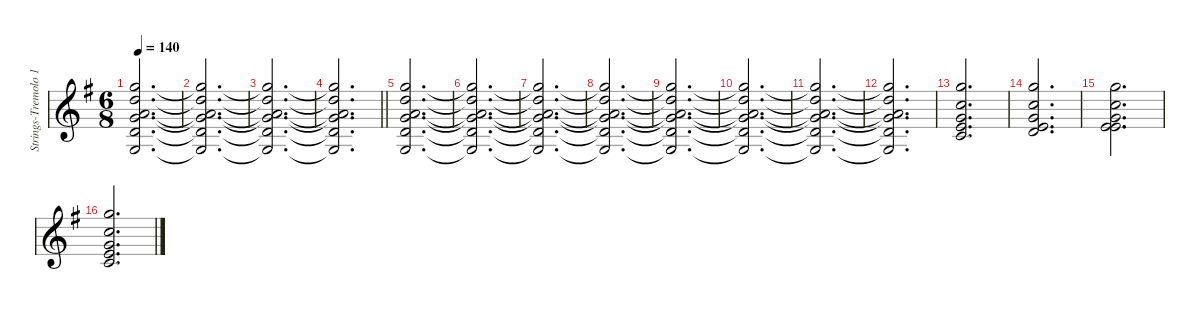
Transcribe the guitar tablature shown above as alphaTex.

\defaultSystemsLayout 8
\hideDynamics
\bracketExtendMode groupsimilarinstruments
\firstSystemTrackNameMode fullname
\otherSystemsTrackNameOrientation horizontal
\track ("Strings-Tremolo 1" "vln.") {defaultSystemsLayout 16 instrument tremolostrings}
\staff {score}
\tuning (E4 B3 G3 D3 A2 E2)
\ts (6 8)
\tempo 140
\clef g2
\ks g
(15.1{t acc forcenatural} 15.2{t acc forcenatural} 14.3{t acc forcenatural} 17.4{t acc forcenatural} 17.5{t acc forcenatural} 15.6{t acc forcenatural}).2{d dy f beam Up} |
(15.1{t acc forcenatural} 15.2{t acc forcenatural} 14.3{t acc forcenatural} 17.4{t acc forcenatural} 17.5{t acc forcenatural} 15.6{t acc forcenatural}).2{d beam Up} |
(15.1{t acc forcenatural} 15.2{t acc forcenatural} 14.3{t acc forcenatural} 17.4{t acc forcenatural} 17.5{t acc forcenatural} 15.6{t acc forcenatural}).2{d beam Up} |
\barLineRight lightlight
(15.1{t acc forcenatural} 15.2{t acc forcenatural} 14.3{t acc forcenatural} 17.4{t acc forcenatural} 17.5{t acc forcenatural} 15.6{t acc forcenatural}).2{d beam Up} |
(15.1{acc forcenatural} 15.2{acc forcenatural} 14.3{acc forcenatural} 17.4{acc forcenatural} 17.5{acc forcenatural} 15.6{acc forcenatural}).2{d beam Up} |
(15.1{t acc forcenatural} 15.2{t acc forcenatural} 14.3{t acc forcenatural} 17.4{t acc forcenatural} 17.5{t acc forcenatural} 15.6{t acc forcenatural}).2{d beam Up} |
(15.1{t acc forcenatural} 15.2{t acc forcenatural} 14.3{t acc forcenatural} 17.4{t acc forcenatural} 17.5{t acc forcenatural} 15.6{t acc forcenatural}).2{d beam Up} |
(15.1{t acc forcenatural} 15.2{t acc forcenatural} 14.3{t acc forcenatural} 17.4{t acc forcenatural} 17.5{t acc forcenatural} 15.6{t acc forcenatural}).2{d beam Up} |
(15.1{t acc forcenatural} 15.2{t acc forcenatural} 14.3{t acc forcenatural} 17.4{t acc forcenatural} 17.5{t acc forcenatural} 15.6{t acc forcenatural}).2{d beam Up} |
(15.1{t acc forcenatural} 15.2{t acc forcenatural} 14.3{t acc forcenatural} 17.4{t acc forcenatural} 17.5{t acc forcenatural} 15.6{t acc forcenatural}).2{d beam Up} |
(15.1{t acc forcenatural} 15.2{t acc forcenatural} 14.3{t acc forcenatural} 17.4{t acc forcenatural} 17.5{t acc forcenatural} 15.6{t acc forcenatural}).2{d beam Up} |
(15.1{t acc forcenatural} 15.2{t acc forcenatural} 14.3{t acc forcenatural} 17.4{t acc forcenatural} 17.5{t acc forcenatural} 15.6{t acc forcenatural}).2{d beam Up} |
(15.1{acc forcenatural} 13.2{acc forcenatural} 12.3{acc forcenatural} 14.4{acc forcenatural} 15.5{acc forcenatural}).2{d beam Up} |
(15.1{acc forcenatural} 13.2{acc forcenatural} 12.3{acc forcenatural} 14.4{acc forcenatural} 17.5{acc forcenatural}).2{d beam Up} |
(15.1{acc forcenatural} 13.2{acc forcenatural} 12.3{acc forcenatural} 14.4{acc forcenatural} 19.5{acc forcenatural}).2{d beam Down} |
(15.1{acc forcenatural} 13.2{acc forcenatural} 12.3{acc forcenatural} 14.4{acc forcenatural} 15.5{acc forcenatural}).2{d beam Up}
